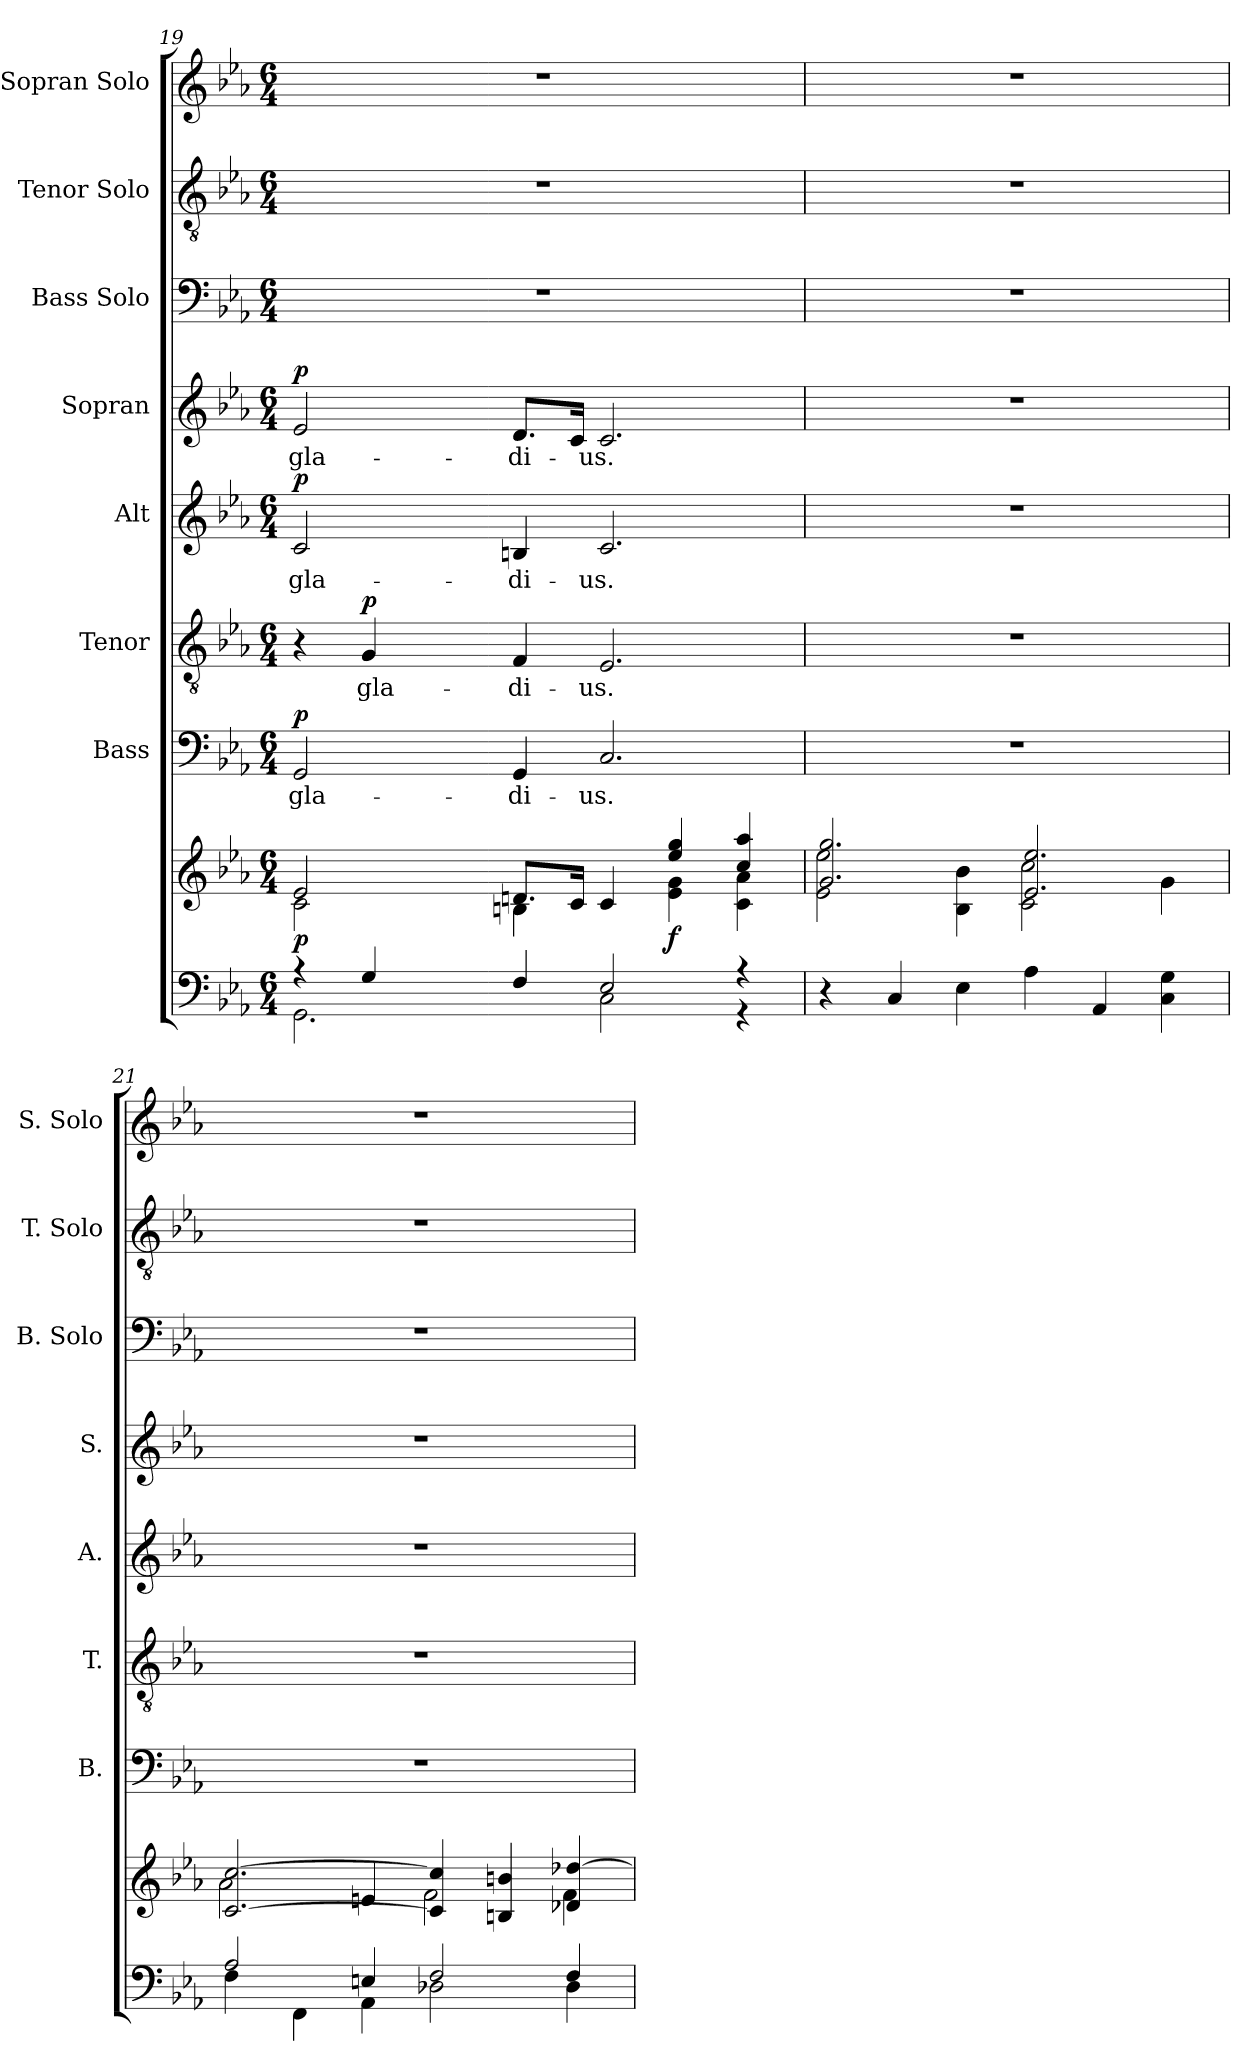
**kern	**kern	**dynam	**kern	**text	**dynam	**kern	**text	**dynam	**kern	**text	**dynam	**kern	**text	**dynam	**kern	**kern	**kern
*part8	*part8	*part8	*part7	*part7	*part7	*part6	*part6	*part6	*part5	*part5	*part5	*part4	*part4	*part4	*part3	*part2	*part1
*staff9	*staff8	*staff8/9	*staff7	*staff7	*staff7	*staff6	*staff6	*staff6	*staff5	*staff5	*staff5	*staff4	*staff4	*staff4	*staff3	*staff2	*staff1
*	*	*	*I"Bass	*	*	*I"Tenor	*	*	*I"Alt	*	*	*I"Sopran	*	*	*I"Bass Solo	*I"Tenor Solo	*I"Sopran Solo
*	*	*	*I'B.	*	*	*I'T.	*	*	*I'A.	*	*	*I'S.	*	*	*I'B. Solo	*I'T. Solo	*I'S. Solo
*clefF4	*clefG2	*	*clefF4	*	*	*clefGv2	*	*	*clefG2	*	*	*clefG2	*	*	*clefF4	*clefGv2	*clefG2
*k[b-e-a-]	*k[b-e-a-]	*	*k[b-e-a-]	*	*	*k[b-e-a-]	*	*	*k[b-e-a-]	*	*	*k[b-e-a-]	*	*	*k[b-e-a-]	*k[b-e-a-]	*k[b-e-a-]
*E-:	*E-:	*	*E-:	*	*	*E-:	*	*	*E-:	*	*	*E-:	*	*	*E-:	*E-:	*E-:
*M6/4	*M6/4	*	*M6/4	*	*	*M6/4	*	*	*M6/4	*	*	*M6/4	*	*	*M6/4	*M6/4	*M6/4
=19	=19	=19	=19	=19	=19	=19	=19	=19	=19	=19	=19	=19	=19	=19	=19	=19	=19
*^	*^	*	*	*	*	*	*	*	*	*	*	*	*	*	*	*	*
*	*	*	*^	*	*	*	*	*	*	*	*	*	*	*	*	*	*	*	*
!	!	!	!	!	!LO:DY:b	!	!LO:LY:b	!LO:DY:a	!	!	!	!	!LO:LY:b	!LO:DY:a	!	!LO:LY:b	!LO:DY:a	!	!	!
4rG	2.GG\	2e-/	2c\	512%183e-/yy	p	2GG/	gla-	p	4r	.	.	2c/	gla-	p	2e-/	gla-	p	1.r	1.r	1.r
!	!	!	!	!	!	!	!	!	!	!LO:LY:b	!LO:DY:a	!	!	!	!	!	!	!	!	!
4G/	.	.	.	.	.	.	.	.	4G/	gla-	p	.	.	.	.	.	.	.	.	.
.	.	.	.	2048%73f#/yy	.	.	.	.	.	.	.	.	.	.	.	.	.	.	.	.
.	.	.	.	2048%73e-/yy	.	.	.	.	.	.	.	.	.	.	.	.	.	.	.	.
.	.	.	.	2048%73d-/yy	.	.	.	.	.	.	.	.	.	.	.	.	.	.	.	.
.	.	.	.	2048%73e-/yy	.	.	.	.	.	.	.	.	.	.	.	.	.	.	.	.
!	!	!	!	!	!	!	!LO:LY:b	!	!	!LO:LY:b	!	!	!LO:LY:b	!	!	!LO:LY:b	!	!	!	!
4F/	.	8.d/L	4Bn\	1ryy	.	4GG/	-di-	.	4F/	-di-	.	4Bn/	-di-	.	8.d/L	-di-	.	.	.	.
.	.	16c/Jk	.	.	.	.	.	.	.	.	.	.	.	.	16c/Jk	.	.	.	.	.
!	!	!	!	!	!	!	!LO:LY:b	!	!	!LO:LY:b	!	!	!LO:LY:b	!	!	!LO:LY:b	!	!	!	!
2E-/	2C\	4c/	4ryy	.	.	2.C/	-us.	.	2.E-/	-us.	.	2.c/	-us.	.	2.c/	-us.	.	.	.	.
!	!	!	!	!	!LO:DY:b	!	!	!	!	!	!	!	!	!	!	!	!	!	!	!
.	.	4ee-/ 4gg/	4e-\ 4g\	.	f	.	.	.	.	.	.	.	.	.	.	.	.	.	.	.
4r	4r	4cc/ 4aa-/	4c\ 4a-\	.	.	.	.	.	.	.	.	.	.	.	.	.	.	.	.	.
*v	*v	*	*	*	*	*	*	*	*	*	*	*	*	*	*	*	*	*	*	*
*	*	*v	*v	*	*	*	*	*	*	*	*	*	*	*	*	*	*	*	*
=20	=20	=20	=20	=20	=20	=20	=20	=20	=20	=20	=20	=20	=20	=20	=20	=20	=20	=20
4r	2.g/ 2.gg/	2e-\ 2ee-\	.	1.r	.	.	1.r	.	.	1.r	.	.	1.r	.	.	1.r	1.r	1.r
4C/	.	.	.	.	.	.	.	.	.	.	.	.	.	.	.	.	.	.
4E-\	.	4B-\ 4b-\	.	.	.	.	.	.	.	.	.	.	.	.	.	.	.	.
4A-\	2.e-/ 2.ee-/	2c\ 2cc\	.	.	.	.	.	.	.	.	.	.	.	.	.	.	.	.
4AA-/	.	.	.	.	.	.	.	.	.	.	.	.	.	.	.	.	.	.
4C\ 4G\	.	4g\	.	.	.	.	.	.	.	.	.	.	.	.	.	.	.	.
!!LO:LB:g=z
=21	=21	=21	=21	=21	=21	=21	=21	=21	=21	=21	=21	=21	=21	=21	=21	=21	=21	=21
*^	*	*	*	*	*	*	*	*	*	*	*	*	*	*	*	*	*	*
2A-/	4F\	[<2.c/ [>2.cc/	2a-\	.	1.r	.	.	1.r	.	.	1.r	.	.	1.r	.	.	1.r	1.r	1.r
.	4FF\	.	.	.	.	.	.	.	.	.	.	.	.	.	.	.	.	.	.
4En/	4AA-\	.	4en/	.	.	.	.	.	.	.	.	.	.	.	.	.	.	.	.
2F/	2D-X\	4c/] 4cc/]	2f\	.	.	.	.	.	.	.	.	.	.	.	.	.	.	.	.
.	.	4Bn/ 4bn/	.	.	.	.	.	.	.	.	.	.	.	.	.	.	.	.	.
4F/	4D-\	4d-X/ [>4dd-X/	4f\	.	.	.	.	.	.	.	.	.	.	.	.	.	.	.	.
*v	*v	*	*	*	*	*	*	*	*	*	*	*	*	*	*	*	*	*	*
*	*v	*v	*	*	*	*	*	*	*	*	*	*	*	*	*	*	*	*
=	=	=	=	=	=	=	=	=	=	=	=	=	=	=	=	=	=
*-	*-	*-	*-	*-	*-	*-	*-	*-	*-	*-	*-	*-	*-	*-	*-	*-	*-
